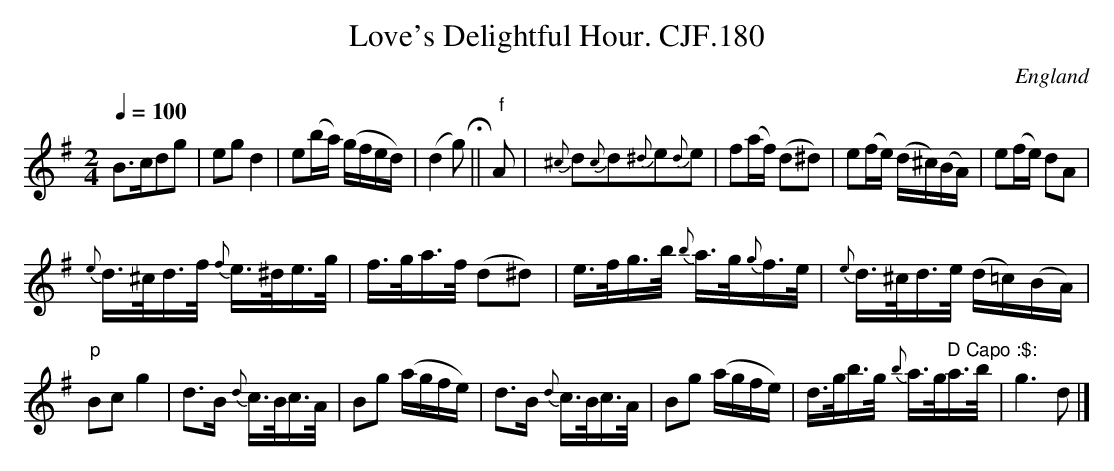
X:1
T:Love's Delightful Hour. CJF.180
O:England
M:2/4
L:1/16
Q:1/4=100
K:G major
B3cd2g2|e2g2d4|e2(ba) (gfed)|(d4g2)H||
" f"A2|{^c}d2{c}d2{^d}e2{d}e2|f2(af) (d2^d2)|e2(fe) (d^c)(BA)|\
e2(fe) d2A2|!
{e}d>^cd>f {f}e>^de>g|f>ga>f (d2^d2)|\
e>fg>b {b}a>g{g}f>e|{e}d>^cd>e (d=c)(BA)|!
"p"B2c2g4|d3B {d}c>Bc>A|B2g2 (agfe)|d3B {d}c>Bc>A|
B2g2 (agfe)|d>gb>g {b}a>g" D Capo :$:"a>b|g6d2|]
